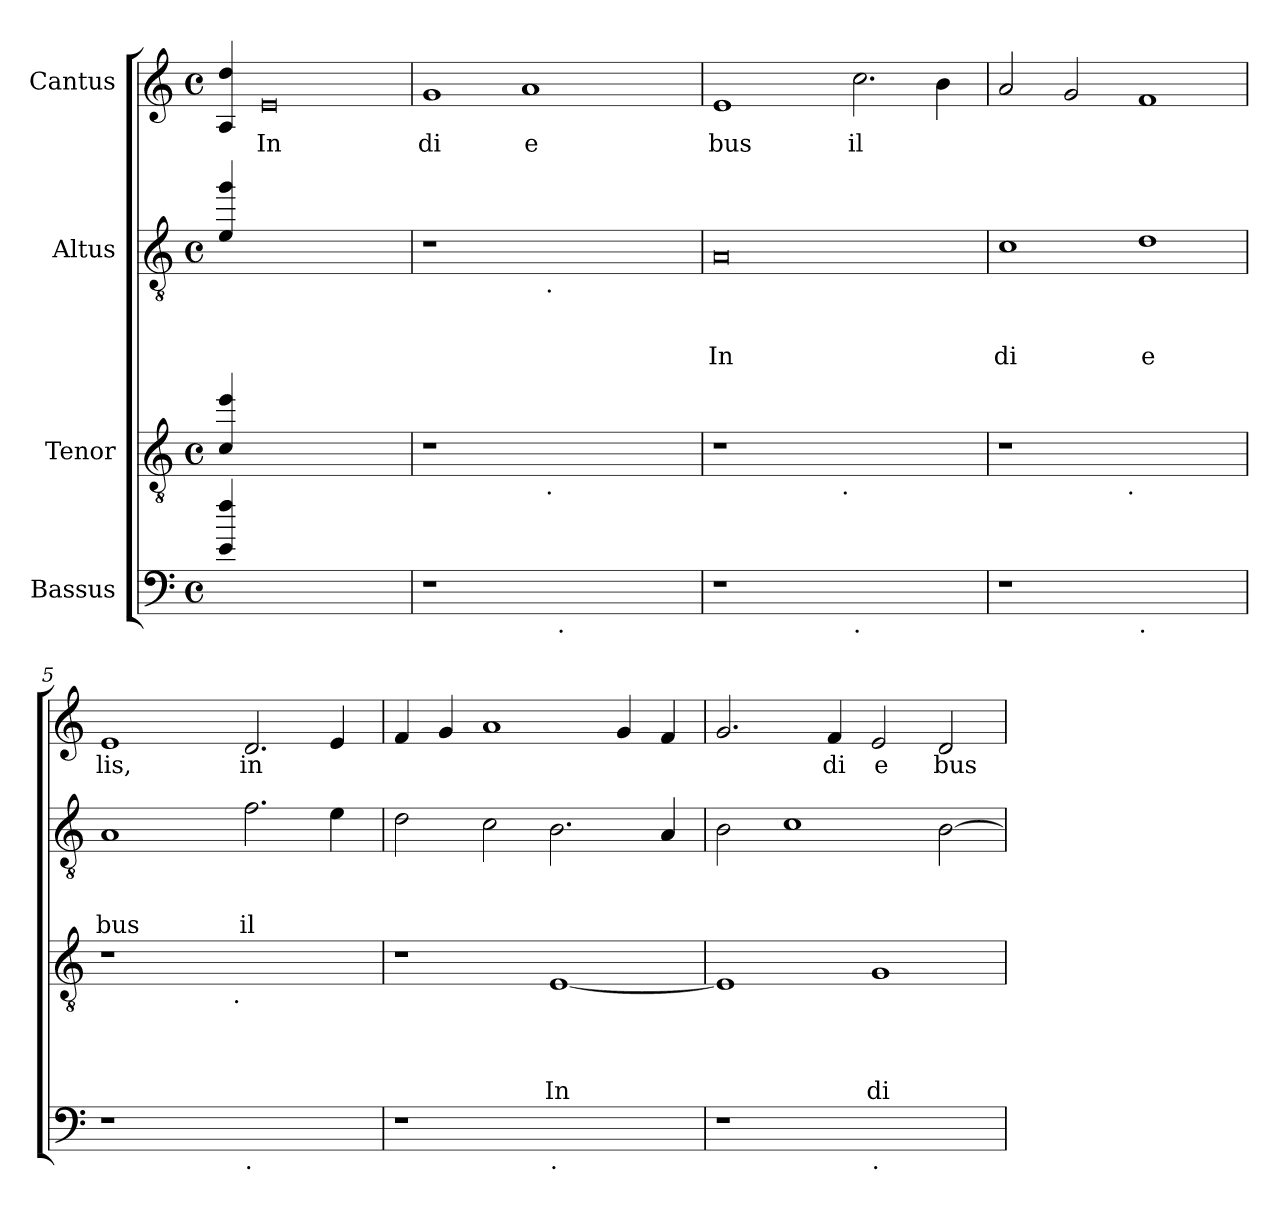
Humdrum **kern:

**kern	**kern	**text	**text	**text	**text	**kern	**text	**text	**text	**kern	**text
*part4	*part3	*part3	*part3	*part3	*part3	*part2	*part2	*part2	*part2	*part1	*part1
*staff4	*staff3	*staff3	*staff3	*staff3	*staff3	*staff2	*staff2	*staff2	*staff2	*staff1	*staff1
*I"Bassus	*I"Tenor	*	*	*	*	*I"Altus	*	*	*	*I"Cantus	*
*clefF4	*clefGv2	*	*	*	*	*clefGv2	*	*	*	*clefG2	*
*k[]	*k[]	*	*	*	*	*k[]	*	*	*	*k[]	*
*C:	*C:	*	*	*	*	*C:	*	*	*	*C:	*
*M4/4	*M4/4	*	*	*	*	*M4/4	*	*	*	*M4/4	*
*met(c)	*met(c)	*	*	*	*	*met(c)	*	*	*	*met(c)	*
=1	=1	=1	=1	=1	=1	=1	=1	=1	=1	=1	=1
4e/ 4ff/	4c/ 4ee/	.	.	.	.	4e/ 4gg/	.	.	.	4A/ 4dd/	.
!	!	!	!	!	!	!	!	!	!	!	!LO:LY:b
0ryy	0ryy	.	.	.	.	0ryy	.	.	.	0e	In
=2	=2	=2	=2	=2	=2	=2	=2	=2	=2	=2	=2
!	!	!	!	!	!	!	!	!	!	!	!LO:LY:b
1r	1r	.	.	.	.	1r	.	.	.	1g	di
!	!	!	!	!	!	!	!	!	!	!	!LO:LY:b
8ryy	16.ryy	.	.	.	.	16.ryy	.	.	.	1a	e
!	!	!	!	!	!	!LO:TX:b:t=.	!	!	!	!	!
!	!LO:TX:b:t=.	!	!	!	!	!	!	!	!	!	!
.	2ryy	.	.	.	.	2ryy	.	.	.	.	.
!LO:TX:b:t=.	!	!	!	!	!	!	!	!	!	!	!
2..ryy	.	.	.	.	.	.	.	.	.	.	.
.	4ryy	.	.	.	.	4ryy	.	.	.	.	.
.	8ryy	.	.	.	.	8ryy	.	.	.	.	.
.	32ryy	.	.	.	.	32ryy	.	.	.	.	.
=3	=3	=3	=3	=3	=3	=3	=3	=3	=3	=3	=3
!	!	!	!	!	!	!	!	!	!LO:LY:b	!	!LO:LY:b
*	*^	*	*	*	*	*	*	*	*	*	*
1r	1r	2ryy	.	.	.	.	0A	.	.	In	1e	bus
.	.	4...ryy	.	.	.	.	.	.	.	.	.	.
!	!	!LO:TX:b:t=.	!	!	!	!	!	!	!	!	!	!
.	.	1ryy	.	.	.	.	.	.	.	.	.	.
!LO:TX:b:t=.	!	!	!	!	!	!	!	!	!	!	!	!
!	!	!	!	!	!	!	!	!	!	!	!	!LO:LY:b
1ryy	1ryy	.	.	.	.	.	.	.	.	.	2.cc\	il
.	.	.	.	.	.	.	.	.	.	.	4b\	.
.	.	32ryy	.	.	.	.	.	.	.	.	.	.
=4	=4	=4	=4	=4	=4	=4	=4	=4	=4	=4	=4	=4
!	!	!	!	!	!	!	!	!	!	!LO:LY:b	!	!
1r	1r	2ryy	.	.	.	.	1c	.	.	di	2a/	.
.	.	4...ryy	.	.	.	.	.	.	.	.	2g/	.
!	!	!LO:TX:b:t=.	!	!	!	!	!	!	!	!	!	!
.	.	1ryy	.	.	.	.	.	.	.	.	.	.
!LO:TX:b:t=.	!	!	!	!	!	!	!	!	!	!	!	!
!	!	!	!	!	!	!	!	!	!	!LO:LY:b	!	!
1ryy	1ryy	.	.	.	.	.	1d	.	.	e	1f	.
.	.	32ryy	.	.	.	.	.	.	.	.	.	.
=5	=5	=5	=5	=5	=5	=5	=5	=5	=5	=5	=5	=5
!	!	!	!	!	!	!	!	!	!	!LO:LY:b	!	!LO:LY:b
1r	1r	2ryy	.	.	.	.	1A	.	.	bus	1e	lis,
.	.	4...ryy	.	.	.	.	.	.	.	.	.	.
!	!	!LO:TX:b:t=.	!	!	!	!	!	!	!	!	!	!
.	.	1ryy	.	.	.	.	.	.	.	.	.	.
!LO:TX:b:t=.	!	!	!	!	!	!	!	!	!	!	!	!
!	!	!	!	!	!	!	!	!	!	!LO:LY:b	!	!LO:LY:b
1ryy	1ryy	.	.	.	.	.	2.f\	.	.	il	2.d/	in
.	.	.	.	.	.	.	4e\	.	.	.	4e/	.
.	.	32ryy	.	.	.	.	.	.	.	.	.	.
*	*v	*v	*	*	*	*	*	*	*	*	*	*
=6	=6	=6	=6	=6	=6	=6	=6	=6	=6	=6	=6
1r	1r	.	.	.	.	2d\	.	.	.	4f/	.
.	.	.	.	.	.	.	.	.	.	4g/	.
.	.	.	.	.	.	2c\	.	.	.	1a	.
!LO:TX:b:t=.	!	!	!	!	!	!	!	!	!	!	!
!	!	!	!	!	!LO:LY:b	!	!	!	!	!	!
1ryy	[<1E	.	.	.	In	2.B\	.	.	.	.	.
.	.	.	.	.	.	.	.	.	.	4g/	.
.	.	.	.	.	.	4A/	.	.	.	4f/	.
=7	=7	=7	=7	=7	=7	=7	=7	=7	=7	=7	=7
1r	1E]	.	.	.	.	2B\	.	.	.	2.g/	.
.	.	.	.	.	.	1c	.	.	.	.	.
!	!	!	!	!	!	!	!	!	!	!	!LO:LY:b
.	.	.	.	.	.	.	.	.	.	4f/	di
!LO:TX:b:t=.	!	!	!	!	!	!	!	!	!	!	!
!	!	!	!	!	!LO:LY:b	!	!	!	!	!	!LO:LY:b
1ryy	1G	.	.	.	di-	.	.	.	.	2e/	e
!	!	!	!	!	!	!	!	!	!	!	!LO:LY:b
.	.	.	.	.	.	[<2B\	.	.	.	2d/	bus
=	=	=	=	=	=	=	=	=	=	=	=
*-	*-	*-	*-	*-	*-	*-	*-	*-	*-	*-	*-
